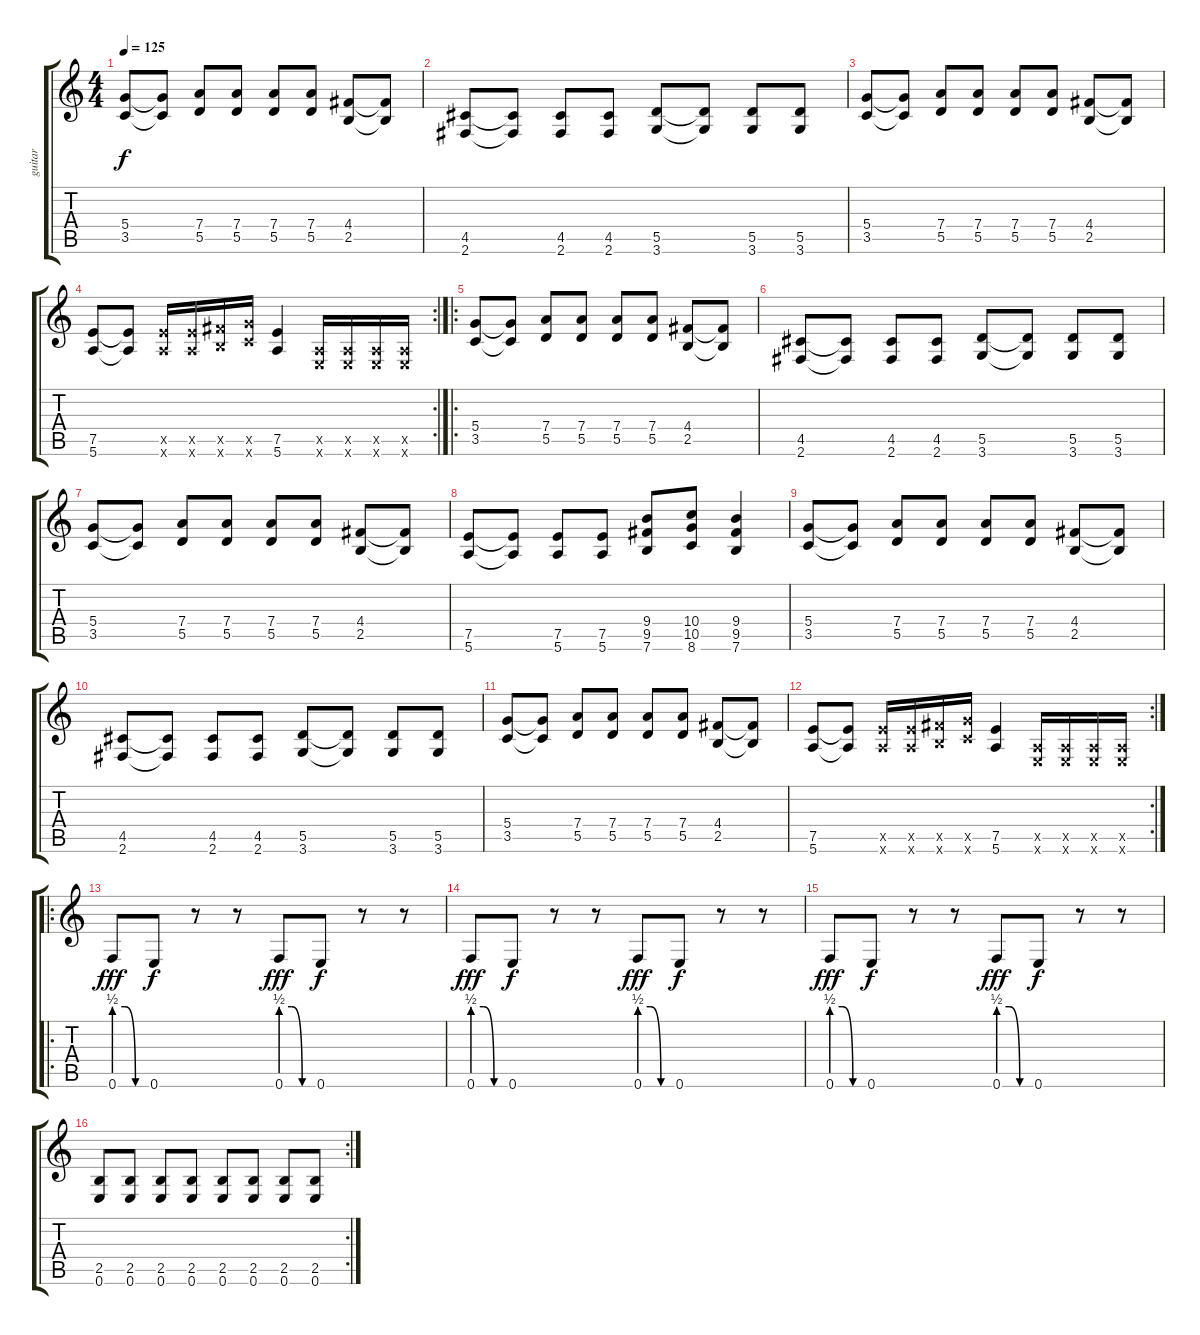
\track ("guitar" "guitar") {instrument electricguitarmuted}
\staff {score tabs}
\tuning (E4 B3 G3 D3 A2 E2) {hide}
\ts (4 4)
\tempo 125
\clef g2
\ks c
(5.4 3.5).8{dy f} (5.4{t} 3.5{t}).8 (7.4 5.5).8 (7.4 5.5).8 (7.4 5.5).8 (7.4 5.5).8 (4.4 2.5).8 (4.4{t} 2.5{t}).8 |
(4.5 2.6).8 (4.5{t} 2.6{t}).8 (4.5 2.6).8 (4.5 2.6).8 (5.5 3.6).8 (5.5{t} 3.6{t}).8 (5.5 3.6).8 (5.5 3.6).8 |
(5.4 3.5).8 (5.4{t} 3.5{t}).8 (7.4 5.5).8 (7.4 5.5).8 (7.4 5.5).8 (7.4 5.5).8 (4.4 2.5).8 (4.4{t} 2.5{t}).8 |
\rc 2
(7.5 5.6).8 (7.5{t} 5.6{t}).8 (7.5{x} 5.6{x}).16 (7.5{x} 5.6{x}).16 (9.5{x} 7.6{x}).16 (10.5{x} 8.6{x}).16 (7.5 5.6).4 (0.5{x} 0.6{x}).16 (0.5{x} 0.6{x}).16 (0.5{x} 0.6{x}).16 (0.5{x} 0.6{x}).16 |
\ro
(5.4 3.5).8{volume 13 instrument distortionguitar} (5.4{t} 3.5{t}).8 (7.4 5.5).8 (7.4 5.5).8 (7.4 5.5).8 (7.4 5.5).8 (4.4 2.5).8 (4.4{t} 2.5{t}).8 |
(4.5 2.6).8 (4.5{t} 2.6{t}).8 (4.5 2.6).8 (4.5 2.6).8 (5.5 3.6).8 (5.5{t} 3.6{t}).8 (5.5 3.6).8 (5.5 3.6).8 |
(5.4 3.5).8 (5.4{t} 3.5{t}).8 (7.4 5.5).8 (7.4 5.5).8 (7.4 5.5).8 (7.4 5.5).8 (4.4 2.5).8 (4.4{t} 2.5{t}).8 |
(7.5 5.6).8 (7.5{t} 5.6{t}).8 (7.5 5.6).8 (7.5 5.6).8 (9.4 9.5 7.6).8 (10.4 10.5 8.6).8 (9.4 9.5 7.6).4 |
(5.4 3.5).8 (5.4{t} 3.5{t}).8 (7.4 5.5).8 (7.4 5.5).8 (7.4 5.5).8 (7.4 5.5).8 (4.4 2.5).8 (4.4{t} 2.5{t}).8 |
(4.5 2.6).8 (4.5{t} 2.6{t}).8 (4.5 2.6).8 (4.5 2.6).8 (5.5 3.6).8 (5.5{t} 3.6{t}).8 (5.5 3.6).8 (5.5 3.6).8 |
(5.4 3.5).8 (5.4{t} 3.5{t}).8 (7.4 5.5).8 (7.4 5.5).8 (7.4 5.5).8 (7.4 5.5).8 (4.4 2.5).8 (4.4{t} 2.5{t}).8 |
\rc 2
(7.5 5.6).8 (7.5{t} 5.6{t}).8 (7.5{x} 5.6{x}).16 (7.5{x} 5.6{x}).16 (9.5{x} 7.6{x}).16 (10.5{x} 8.6{x}).16 (7.5 5.6).4 (0.5{x} 0.6{x}).16 (0.5{x} 0.6{x}).16 (0.5{x} 0.6{x}).16 (0.5{x} 0.6{x}).16 |
\ro
0.6{be (custom 0 2 20 2 40 0 60 0)}.8{dy fff volume 13 balance 8 instrument distortionguitar} 0.6.8{dy f instrument distortionguitar} r.8 r.8 0.6{be (custom 0 2 20 2 40 0 60 0)}.8{dy fff instrument distortionguitar} 0.6.8{dy f instrument distortionguitar} r.8 r.8 |
0.6{be (custom 0 2 20 2 40 0 60 0)}.8{dy fff instrument distortionguitar} 0.6.8{dy f instrument distortionguitar} r.8 r.8 0.6{be (custom 0 2 20 2 40 0 60 0)}.8{dy fff instrument distortionguitar} 0.6.8{dy f instrument distortionguitar} r.8 r.8 |
0.6{be (custom 0 2 20 2 40 0 60 0)}.8{dy fff instrument distortionguitar} 0.6.8{dy f instrument distortionguitar} r.8 r.8 0.6{be (custom 0 2 20 2 40 0 60 0)}.8{dy fff instrument distortionguitar} 0.6.8{dy f instrument distortionguitar} r.8 r.8 |
\rc 2
(2.5 0.6).8{instrument distortionguitar} (2.5 0.6).8 (2.5 0.6).8 (2.5 0.6).8 (2.5 0.6).8 (2.5 0.6).8 (2.5 0.6).8 (2.5 0.6).8
